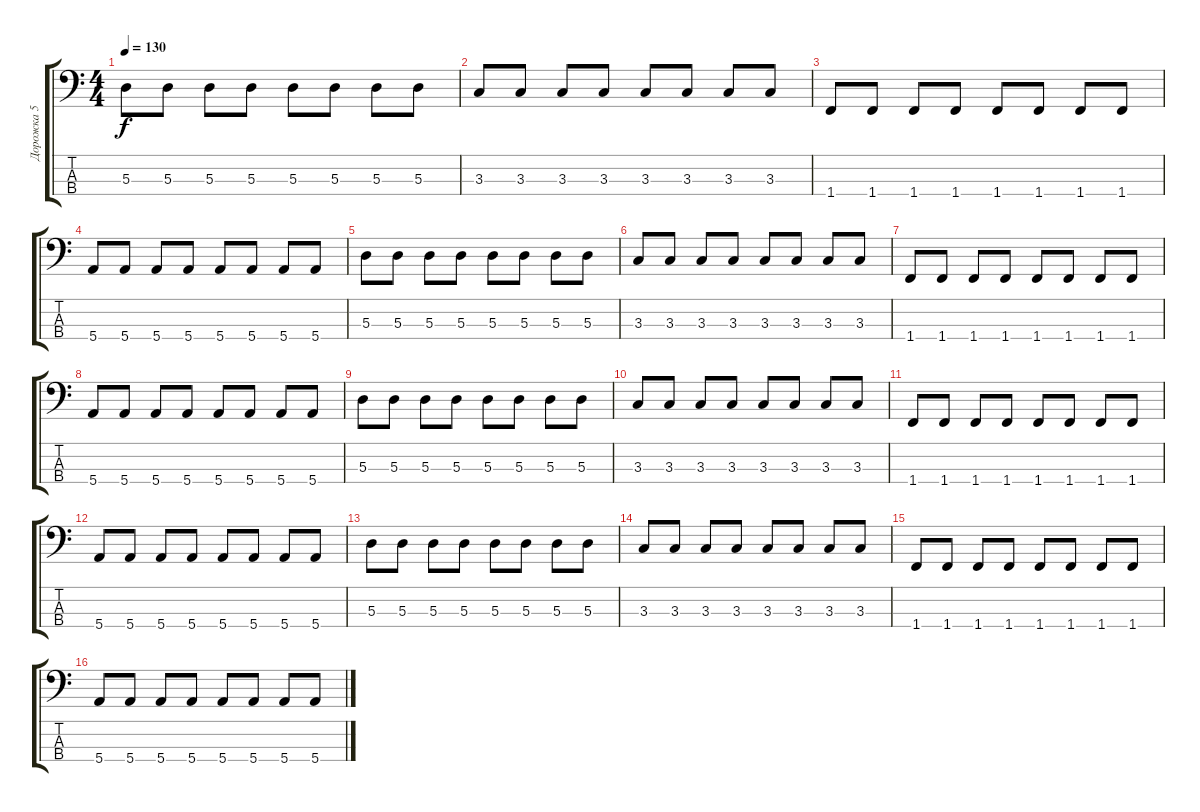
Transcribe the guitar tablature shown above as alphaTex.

\track ("Дорожка 5" "Дорожка 5") {instrument electricbassfinger}
\staff {score tabs}
\tuning (G2 D2 A1 E1) {hide}
\ts (4 4)
\tempo 130
\clef f4
\ks c
5.3.8{dy f} 5.3.8 5.3.8 5.3.8 5.3.8 5.3.8 5.3.8 5.3.8 |
3.3.8 3.3.8 3.3.8 3.3.8 3.3.8 3.3.8 3.3.8 3.3.8 |
1.4.8 1.4.8 1.4.8 1.4.8 1.4.8 1.4.8 1.4.8 1.4.8 |
5.4.8 5.4.8 5.4.8 5.4.8 5.4.8 5.4.8 5.4.8 5.4.8 |
5.3.8 5.3.8 5.3.8 5.3.8 5.3.8 5.3.8 5.3.8 5.3.8 |
3.3.8 3.3.8 3.3.8 3.3.8 3.3.8 3.3.8 3.3.8 3.3.8 |
1.4.8 1.4.8 1.4.8 1.4.8 1.4.8 1.4.8 1.4.8 1.4.8 |
5.4.8 5.4.8 5.4.8 5.4.8 5.4.8 5.4.8 5.4.8 5.4.8 |
5.3.8 5.3.8 5.3.8 5.3.8 5.3.8 5.3.8 5.3.8 5.3.8 |
3.3.8 3.3.8 3.3.8 3.3.8 3.3.8 3.3.8 3.3.8 3.3.8 |
1.4.8 1.4.8 1.4.8 1.4.8 1.4.8 1.4.8 1.4.8 1.4.8 |
5.4.8 5.4.8 5.4.8 5.4.8 5.4.8 5.4.8 5.4.8 5.4.8 |
5.3.8 5.3.8 5.3.8 5.3.8 5.3.8 5.3.8 5.3.8 5.3.8 |
3.3.8 3.3.8 3.3.8 3.3.8 3.3.8 3.3.8 3.3.8 3.3.8 |
1.4.8 1.4.8 1.4.8 1.4.8 1.4.8 1.4.8 1.4.8 1.4.8 |
5.4.8 5.4.8 5.4.8 5.4.8 5.4.8 5.4.8 5.4.8 5.4.8
